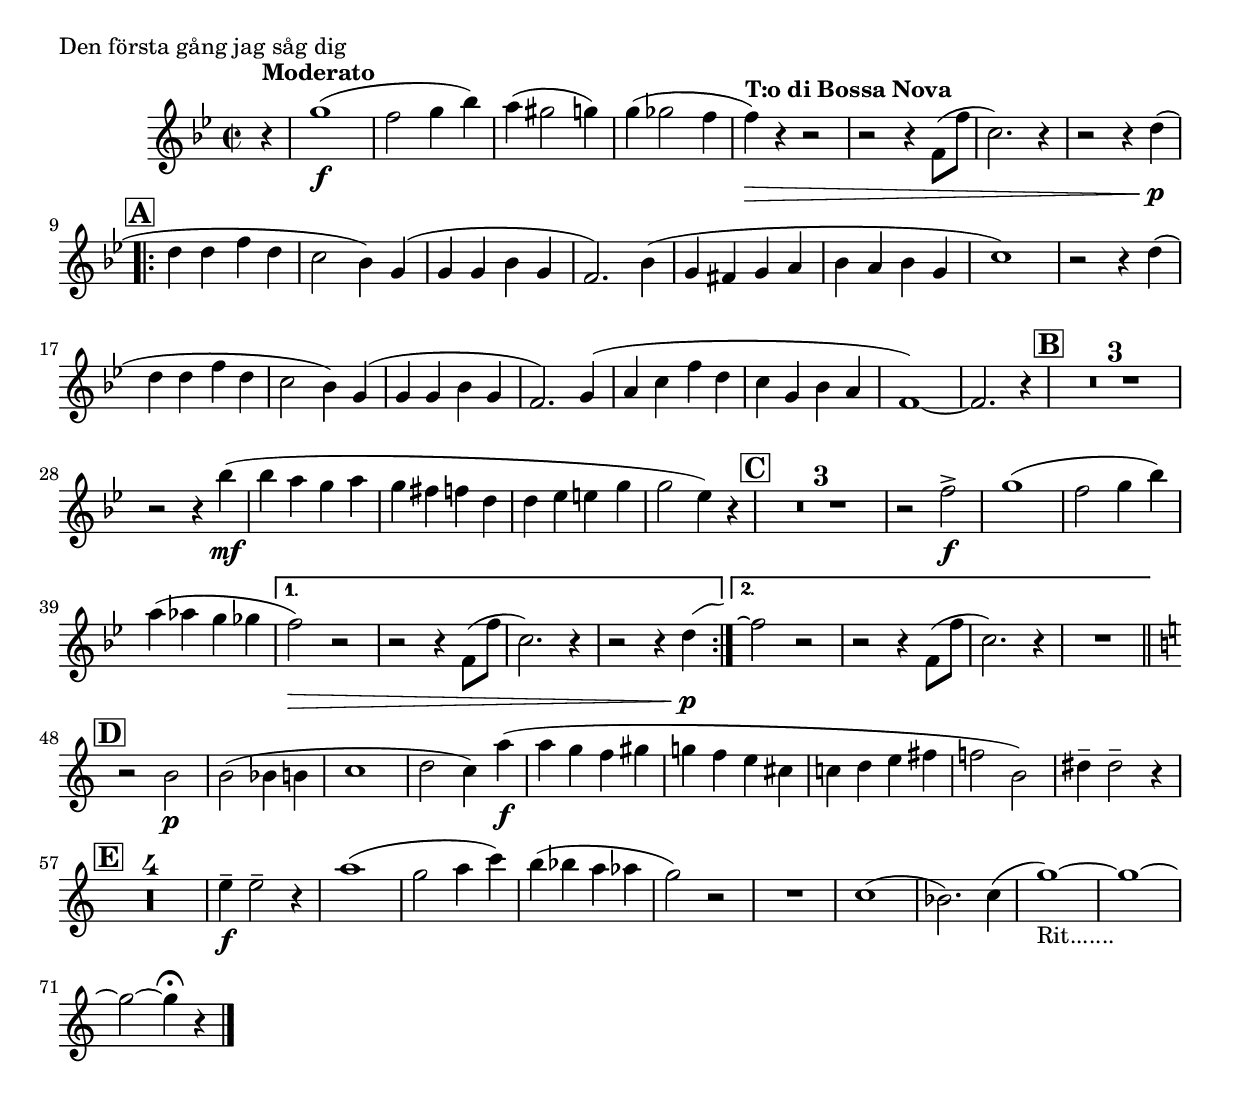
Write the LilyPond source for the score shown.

\version "2.16.0"
% When ready to include in collection: 1. Comment out paper.
% 				       2. Create include file of relative and
%					  header.
%Comment out from here
%{
#(ly:set-option 'point-and-click #t)
#(set-default-paper-size "a4" 'portrait)
#(set-global-staff-size 18) % set staff-size when ready to print

\include "Marsch_format.ly"

%}
%...to here

  \score {

    % Svenska Polisens Marscher: 1. Den forsta gang jag sag dig   
    \relative c'' { 
    	    \key bes \major \time 2/2 
    	    \compressFullBarRests
    	    \set Score.markFormatter = #format-mark-box-letters
    	    \partial 4 r4^\markup {\bold {Moderato}} |g'1\f ( |f2 g4 bes) 
    	    a (gis2 g!4) |g4 (ges2 f4 |f)\>^\markup {\bold {T:o di Bossa Nova}}
    	    r r2 |r r4 f,8 (f' |c2.) r4 |r2 r4 d4\p ( 
    	    
%Rehearsal mark A
	   \mark \default
	   \repeat volta 2 {
	   d4 d f d |c2 bes4) g ( |g g bes g |f2.) bes4 ( |g fis g a 
	   bes a bes g |c1) |r2 r4 d ( |d4 d f d |c2 bes4) g ( |g g bes g 
	   f2.) g4 ( |a c f d |c g bes a |f1~) |f2. r4
	   
%Rehearsal mark B
	   \mark \default
	   R1*3 |r2 r4 bes'\mf ( |bes a g a |g fis f! d |d ees e g |g2 ees4) r
	   
%Rehearsal mark C
	   \mark \default
	   R1*3 |r2 f2->\f |g1 ( |f2 g4 bes) |a (aes g ges }
	   \alternative {
	   	   {f2)\> r |r r4 f,8 (f' |c2.) r4 |r2 r4 
	   	   {\once \override Slur
                #'control-points = #'((1 . 3) (3 . 4.6) (3 . 3.6) (4 . 4))
                   d4\p( <>)} }
	   	   {f2\repeatTie r |r r4 f,8 (f' |c2.) r4 |R1}
	   }
	   \bar "||"
%Rehearsal mark D
	   \mark \default
	   \key c \major
	   r2 b\p |b (bes4 b! |c1 |d2 c4) a'\f ( |a g f gis |g! f e cis 
	   c! d e fis |f!2 b,) |dis4-- dis2-- r4
	   
%Rehearsal mark E
	   \mark \default
	   R1*4 |e4--\f e2-- r4 |a1 ( |g2 a 4 c) |b (bes a aes | g2) r |R1 |c, (
	   bes2.) c4 ( |g'1~)_\markup {Rit.......} |g~ |g2~ g4\fermata r \bar "|."
    }%end relative
    \header {
    	    piece = \markup {\concat {"Den f"\char#246"rsta g"\char#229"ng jag s"\char#229"g dig"}}
    	    composer = \markup {\concat {"B. Sj"\char#246"berg"}}
    	}
    	\layout {ragged-last = ##t
    	}
  }%end score
